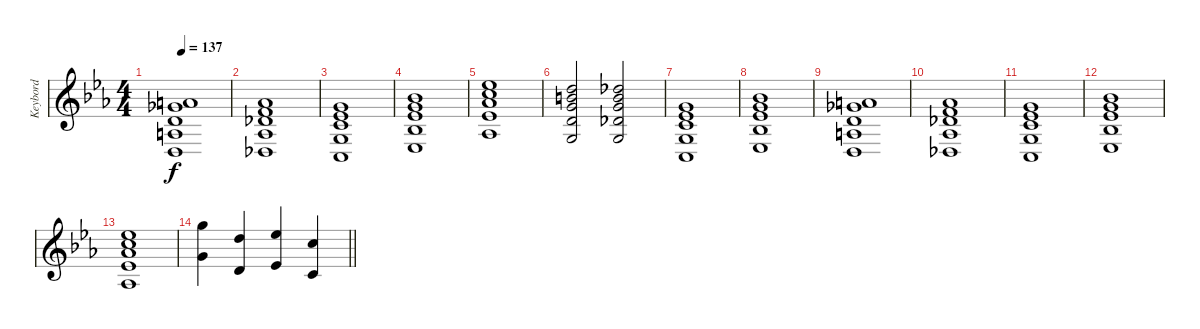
\track ("Keybord" "Keybord") {instrument pad3polysynth}
\staff {score}
\tuning (E4 B3 G3 D3 A2 E2) {hide}
\ts (4 4)
\tempo 137
\clef g2
\ks eb
(5.1 7.2 7.3 7.4 5.5).1{dy f} |
(4.1 6.2 6.3 6.4 4.5).1 |
(3.1 4.2 5.3 5.4 3.5).1 |
(6.1 8.2 8.3 8.4 6.5).1 |
(11.1 13.2 13.3 13.4 11.5).1 |
(10.1 12.2 12.3 12.4 10.5).2 (9.1 12.2 12.3 11.4 10.5).2 |
(3.1 4.2 5.3 5.4 3.5).1 |
(6.1 8.2 8.3 8.4 6.5).1 |
(5.1 7.2 7.3 7.4 5.5).1 |
(4.1 6.2 6.3 6.4 4.5).1 |
(3.1 4.2 5.3 5.4 3.5).1 |
(6.1 8.2 8.3 8.4 6.5).1 |
(11.1 13.2 13.3 13.4 11.5).1 |
\barLineRight lightlight
(15.1 12.3).4 (10.1 7.3).4 (11.1 8.3).4 (8.1 5.3).4
